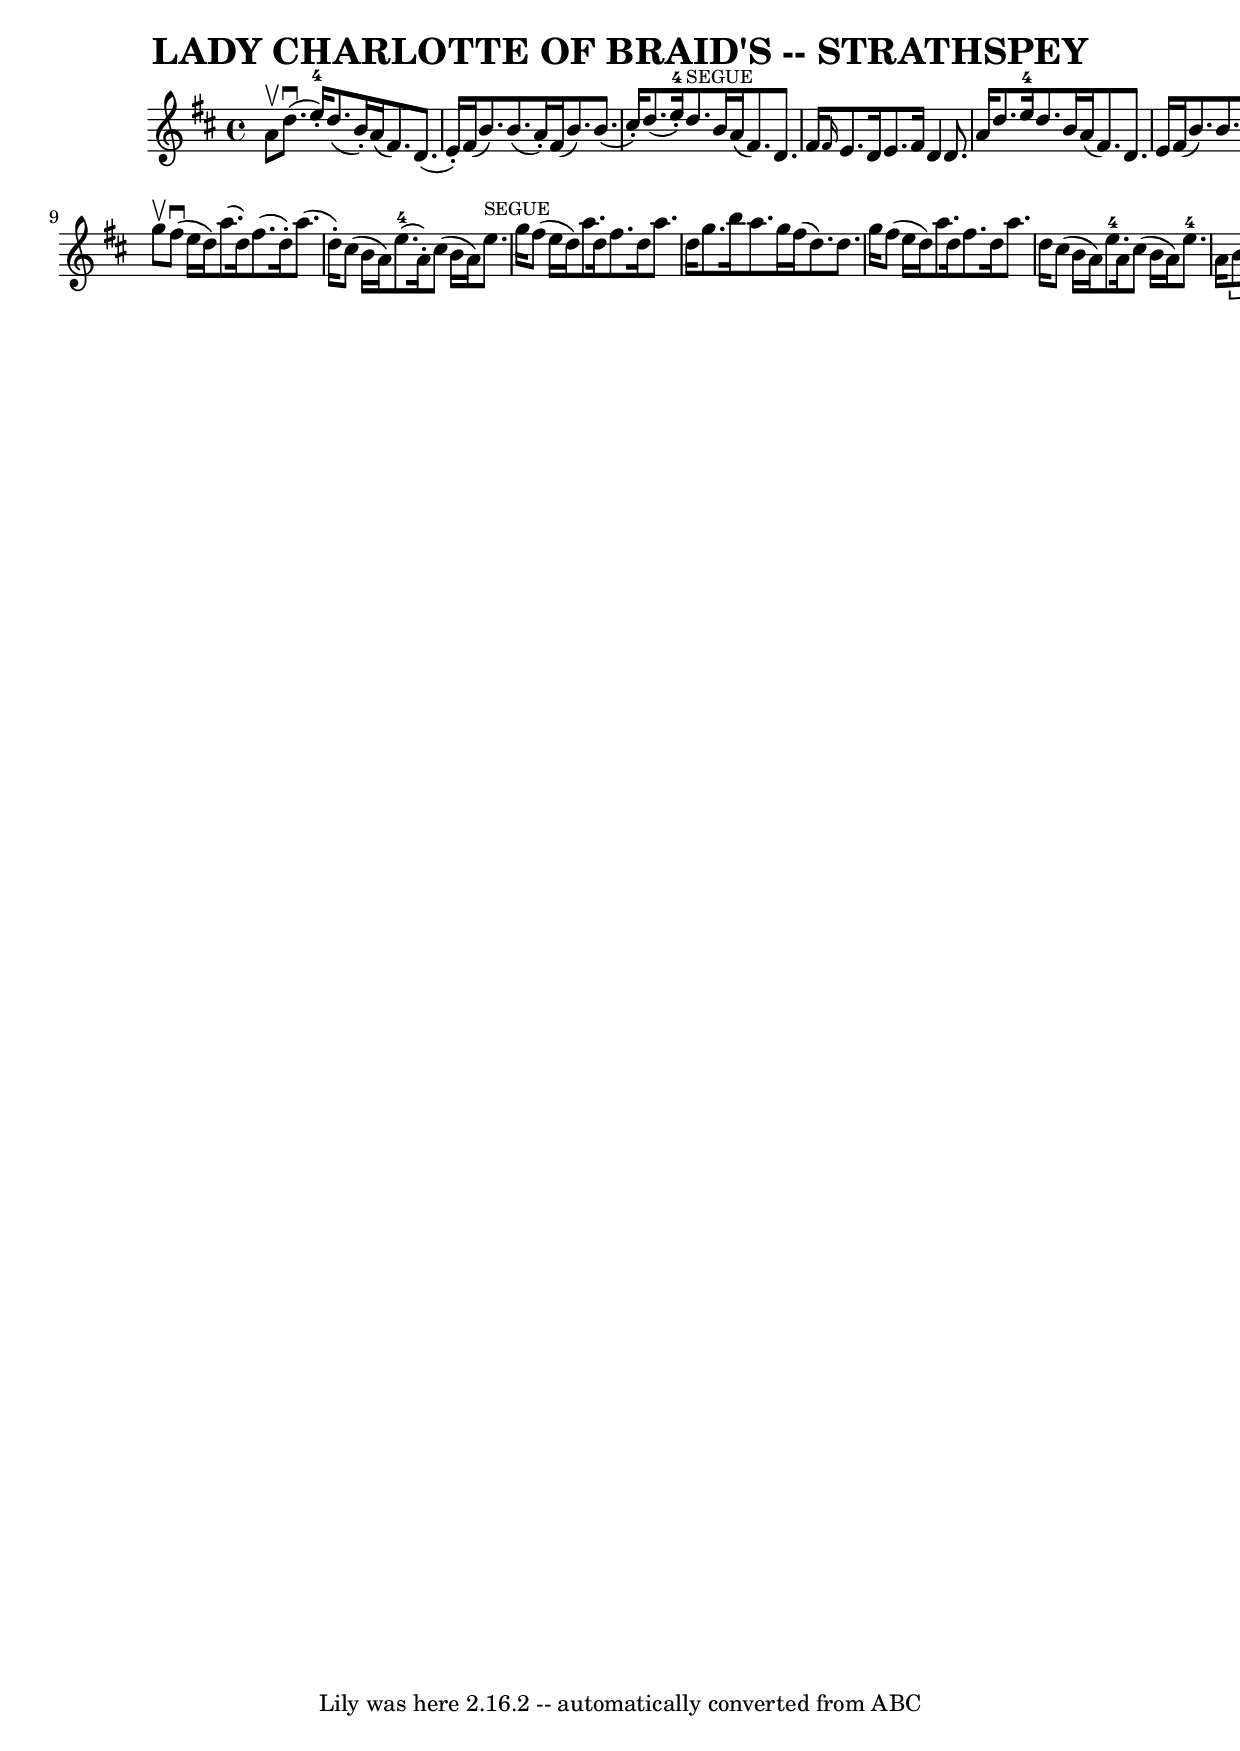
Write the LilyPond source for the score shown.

\version "2.16.2"
\include "Mammoth.ily"
\header {
  %% book = "Ryan's Mammoth Collection of Fiddle Tunes"
  crossRefNumber = "1"
  footnotes = ""
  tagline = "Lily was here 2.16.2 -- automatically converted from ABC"
  title = "LADY CHARLOTTE OF BRAID'S -- STRATHSPEY"

}
voicedefault =  {


  \override Staff.TimeSignature #'style = #'C
  \time 4/4 % %slurgraces 1
  
  \key d \major
 a'8^\upbow   |
  d''8. (^\downbow e''16-4-. 
  -) d''8. (b'16 -.) a'16 (fis'8.) d'8. (e'16 -.)   
  |
  fis'16 (b'8.) b'8. (a'16 -.) fis'16 (b'8.)   
  b'8. (cis''16 -.)   |
  d''8. (e''16-4-.) d''8. 
  ^\segue b'16 a'16 (fis'8.) d'8. fis'16    |
  \grace {    
    fis'16  
  } e'8. d'16 e'8. fis'16 d'4 d'8. a'16    |
  
  d''8. e''16-4 d''8. b'16 a'16 (fis'8.) d'8. e'16    
  |
  fis'16 (b'8.) b'8. a'16 fis'16 (b'8.) b'8.    
  cis''16    |
  d''8. e''16-4 d''8. b'16 a'16 (fis'8.  
  -) d'8. fis'16    |
  \grace { fis'16  
	 } e'8. d'16 e'8.    
  fis'16 d'4 (d''8)   \bar "|." g''8^\upbow   |
  fis''8 
  (^\downbow e''16 d''16) a''8. (d''16) fis''8. (d''16 -.) 
  a''8. (d''16 -.)   |
  cis''8 (b'16 a'16) e''8. 
  -4(a'16 -.) cis''8 (b'16 a'16) e''8.^\segue g''16    
  |
  fis''8 (e''16 d''16) a''8. d''16 fis''8. d''16 
  a''8. d''16    |
  g''8. b''16 a''8. g''16 fis''16 (
  d''8.) d''8. g''16    |
  fis''8 (e''16 d''16)   
  a''8. d''16 fis''8. d''16 a''8. d''16    |
  cis''8 (
  b'16 a'16) e''8.-4 a'16 cis''8 (b'16 a'16) e''8. 
  -4 a'16    |
  \times 2/3 { b'8 cis''8-3 d''8  
	     }   
  \times 2/3 { cis''8 d''8-3 e''8  
	     }   \times 2/3 { cis''8 e''8 
			      -3 fis''8  
			    }   \times 2/3 { e''8-0 fis''8-3 g''8  
					   }   
  |
  fis''8. b''16 a''8. g''16 fis''16 (d''8.) d''8   
  \bar "|."   

}

\score{
  <<

    \context Staff="default"
    {
      \voicedefault 
      
    }

  >>
  \layout {
    
  }
  \midi {
  }

}
